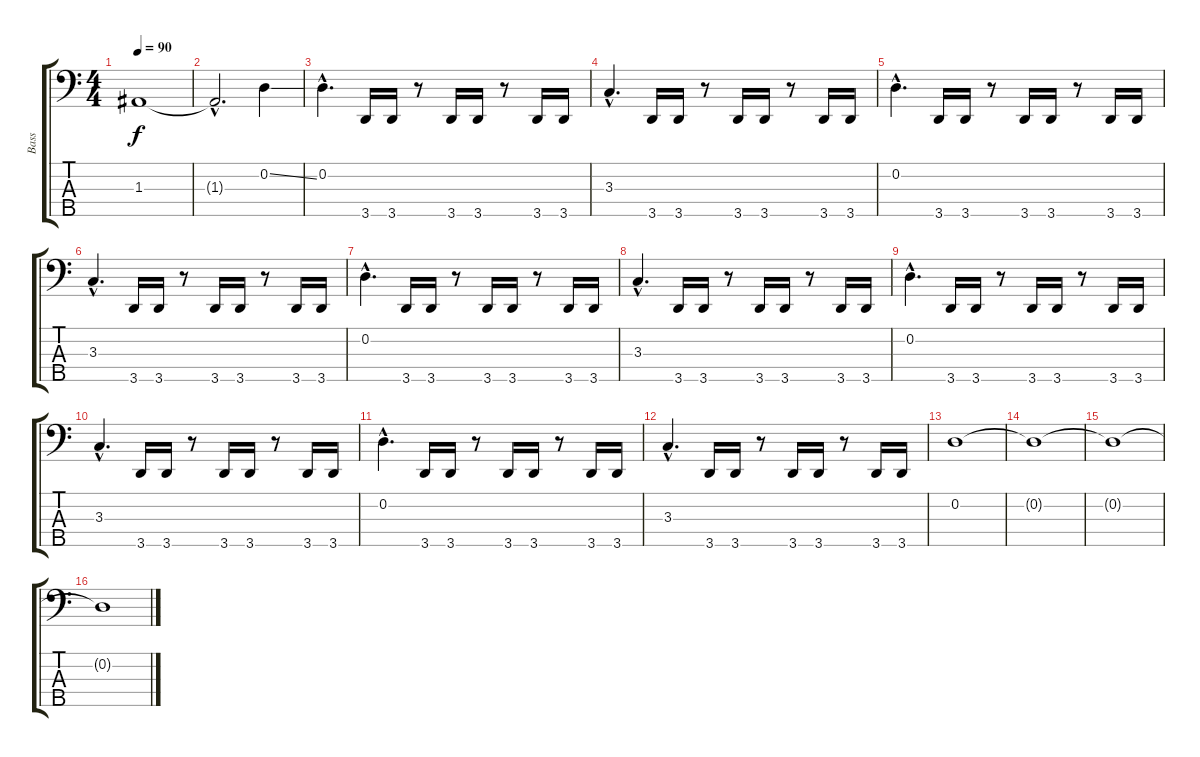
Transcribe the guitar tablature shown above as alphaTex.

\track ("Bass" "Bass") {instrument electricbassfinger}
\staff {score tabs}
\tuning (G2 D2 A1 E1 B0) {hide}
\ts (4 4)
\tempo 90
\clef f4
\ks c
1.3.1{dy f} |
1.3{hac t}.2{d} 0.2{ss}.4 |
0.2{hac}.4{d} 3.5.16 3.5.16 r.8 3.5.16 3.5.16 r.8 3.5.16 3.5.16 |
3.3{hac}.4{d} 3.5.16 3.5.16 r.8 3.5.16 3.5.16 r.8 3.5.16 3.5.16 |
0.2{hac}.4{d} 3.5.16 3.5.16 r.8 3.5.16 3.5.16 r.8 3.5.16 3.5.16 |
3.3{hac}.4{d} 3.5.16 3.5.16 r.8 3.5.16 3.5.16 r.8 3.5.16 3.5.16 |
0.2{hac}.4{d} 3.5.16 3.5.16 r.8 3.5.16 3.5.16 r.8 3.5.16 3.5.16 |
3.3{hac}.4{d} 3.5.16 3.5.16 r.8 3.5.16 3.5.16 r.8 3.5.16 3.5.16 |
0.2{hac}.4{d} 3.5.16 3.5.16 r.8 3.5.16 3.5.16 r.8 3.5.16 3.5.16 |
3.3{hac}.4{d} 3.5.16 3.5.16 r.8 3.5.16 3.5.16 r.8 3.5.16 3.5.16 |
0.2{hac}.4{d} 3.5.16 3.5.16 r.8 3.5.16 3.5.16 r.8 3.5.16 3.5.16 |
3.3{hac}.4{d} 3.5.16 3.5.16 r.8 3.5.16 3.5.16 r.8 3.5.16 3.5.16 |
0.2.1 |
0.2{t}.1 |
0.2{t}.1 |
0.2{t}.1
